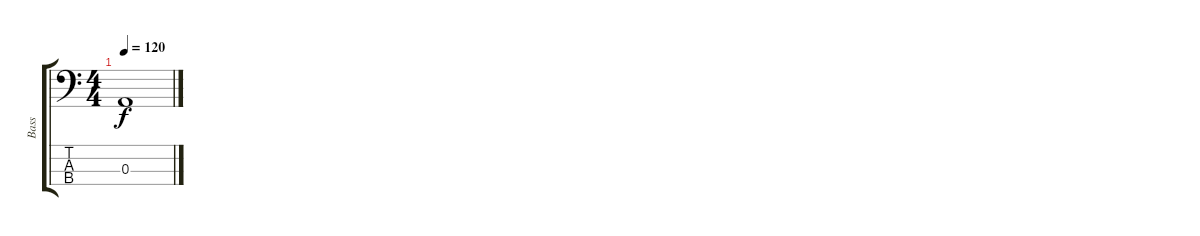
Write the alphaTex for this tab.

\track ("Bass" "Bass") {instrument electricbassfinger}
\staff {score tabs}
\tuning (G2 D2 A1 E1) {hide}
\ts (4 4)
\tempo 120
\clef f4
\ks c
0.3.1{dy f}
